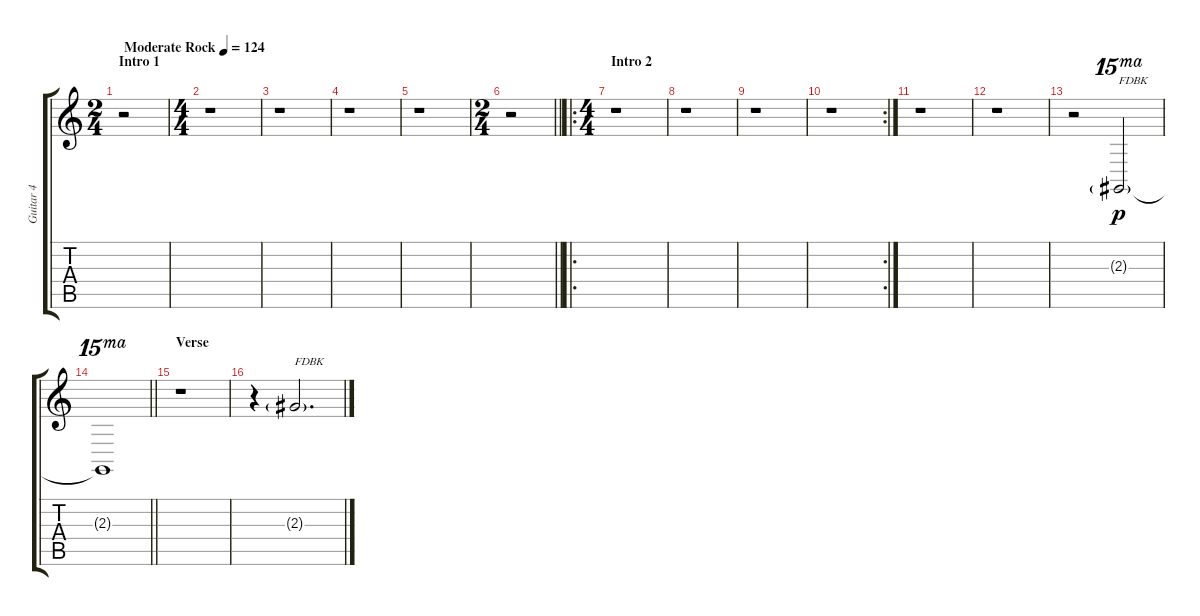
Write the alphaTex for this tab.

\track ("Guitar 4" "Guitar 4") {instrument distortionguitar}
\staff {score tabs}
\tuning (Eb4 Bb3 Gb3 Db3 Ab2 Db2) {hide}
\ts (2 4)
\section ("" "Intro 1")
\tempo (124 "Moderate Rock")
\clef g2
\ks c
r.2{dy p instrument distortionguitar} |
\ts (4 4)
r.1 |
r.1 |
r.1 |
r.1 |
\ts (2 4)
\barLineRight lightlight
r.2 |
\ro
\ts (4 4)
\section ("" "Intro 2")
r.1 |
r.1 |
r.1 |
\rc 2
r.1 |
r.1 |
r.1 |
r.2 2.3{g}.2{ot 15ma txt "FDBK"} |
\barLineRight lightlight
2.3{t}.1{ot 15ma volume 0} |
\section ("" "Verse")
r.1 |
r.4{volume 16} 2.3{g}.2{d txt "FDBK"}
